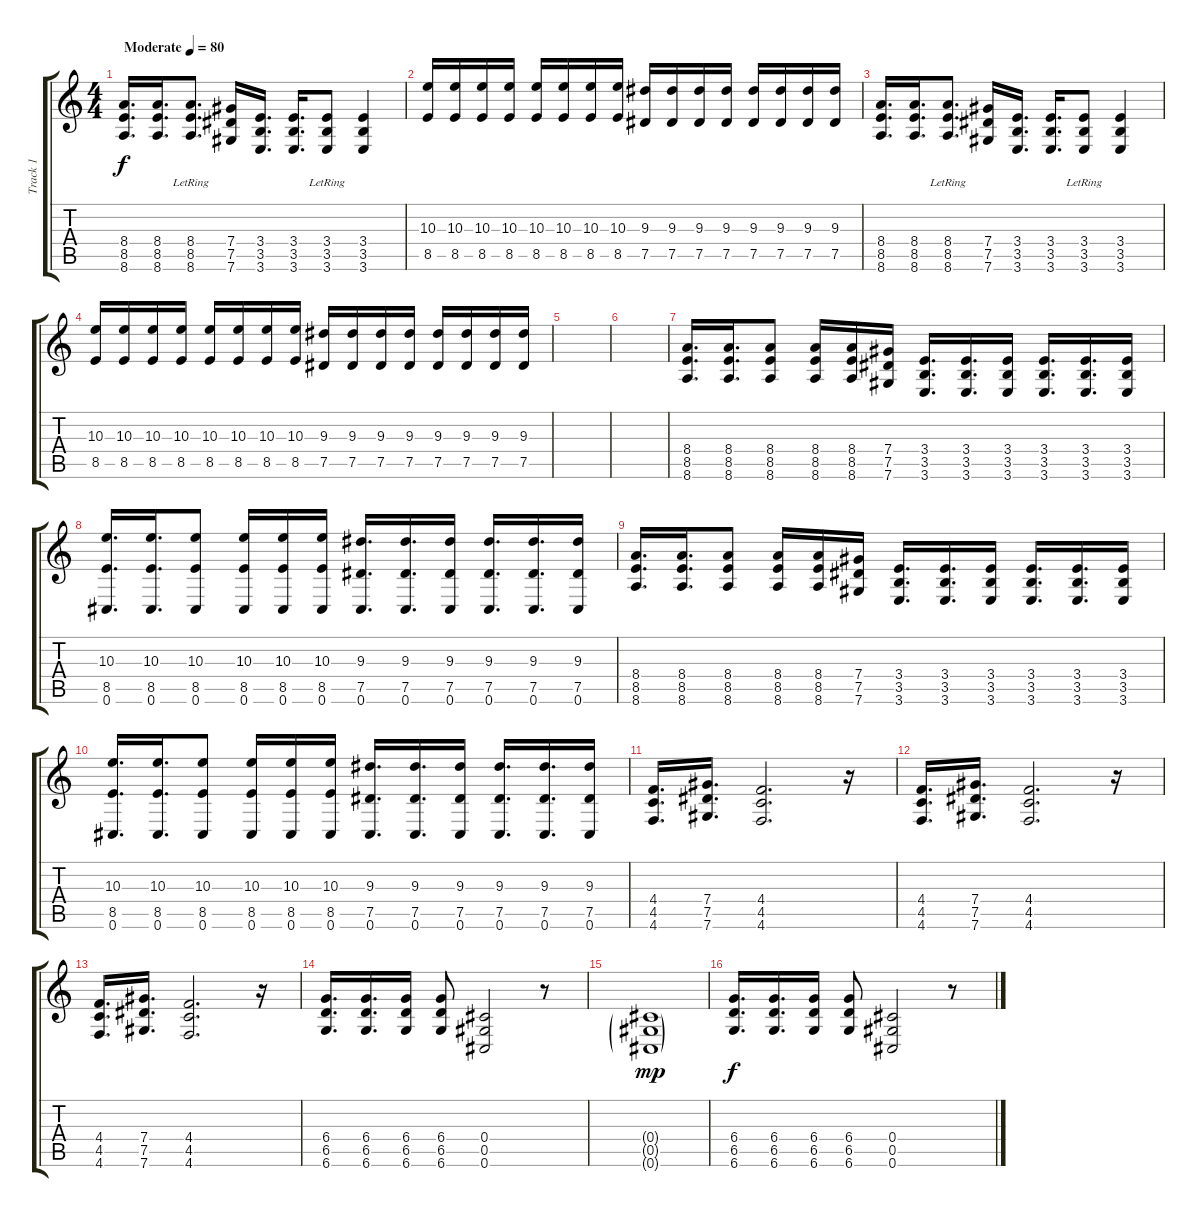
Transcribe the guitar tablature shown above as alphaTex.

\track ("Track 1" "Track 1") {instrument distortionguitar}
\staff {score tabs}
\tuning (Eb4 Bb3 Gb3 Db3 Ab2 Db2) {hide}
\ts (4 4)
\tempo (80 "Moderate")
\clef g2
\ks c
(8.4 8.5 8.6).16{d dy f instrument distortionguitar} (8.4 8.5 8.6).16{d} (8.4 8.5 8.6{lr}).8{d} (7.4 7.5 7.6).16 (3.4 3.5 3.6).16{d} (3.4 3.5 3.6).16{d} (3.4 3.5 3.6{lr}).8 (3.4 3.5 3.6).4 |
(10.3 8.5).16 (10.3 8.5).16 (10.3 8.5).16 (10.3 8.5).16 (10.3 8.5).16 (10.3 8.5).16 (10.3 8.5).16 (10.3 8.5).16 (9.3 7.5).16 (9.3 7.5).16 (9.3 7.5).16 (9.3 7.5).16 (9.3 7.5).16 (9.3 7.5).16 (9.3 7.5).16 (9.3 7.5).16 |
(8.4 8.5 8.6).16{d} (8.4 8.5 8.6).16{d} (8.4 8.5 8.6{lr}).8{d} (7.4 7.5 7.6).16 (3.4 3.5 3.6).16{d} (3.4 3.5 3.6).16{d} (3.4 3.5 3.6{lr}).8 (3.4 3.5 3.6).4 |
(10.3 8.5).16 (10.3 8.5).16 (10.3 8.5).16 (10.3 8.5).16 (10.3 8.5).16 (10.3 8.5).16 (10.3 8.5).16 (10.3 8.5).16 (9.3 7.5).16 (9.3 7.5).16 (9.3 7.5).16 (9.3 7.5).16 (9.3 7.5).16 (9.3 7.5).16 (9.3 7.5).16 (9.3 7.5).16 |
|
|
(8.4 8.5 8.6).16{d} (8.4 8.5 8.6).16{d} (8.4 8.5 8.6).8 (8.4 8.5 8.6).16 (8.4 8.5 8.6).16 (7.4 7.5 7.6).16 (3.4 3.5 3.6).16{d} (3.4 3.5 3.6).16{d} (3.4 3.5 3.6).16 (3.4 3.5 3.6).16{d} (3.4 3.5 3.6).16{d} (3.4 3.5 3.6).16 |
(10.3 8.5 0.6).16{d} (10.3 8.5 0.6).16{d} (10.3 8.5 0.6).8 (10.3 8.5 0.6).16 (10.3 8.5 0.6).16 (10.3 8.5 0.6).16 (9.3 7.5 0.6).16{d} (9.3 7.5 0.6).16{d} (9.3 7.5 0.6).16 (9.3 7.5 0.6).16{d} (9.3 7.5 0.6).16{d} (9.3 7.5 0.6).16 |
(8.4 8.5 8.6).16{d} (8.4 8.5 8.6).16{d} (8.4 8.5 8.6).8 (8.4 8.5 8.6).16 (8.4 8.5 8.6).16 (7.4 7.5 7.6).16 (3.4 3.5 3.6).16{d} (3.4 3.5 3.6).16{d} (3.4 3.5 3.6).16 (3.4 3.5 3.6).16{d} (3.4 3.5 3.6).16{d} (3.4 3.5 3.6).16 |
(10.3 8.5 0.6).16{d} (10.3 8.5 0.6).16{d} (10.3 8.5 0.6).8 (10.3 8.5 0.6).16 (10.3 8.5 0.6).16 (10.3 8.5 0.6).16 (9.3 7.5 0.6).16{d} (9.3 7.5 0.6).16{d} (9.3 7.5 0.6).16 (9.3 7.5 0.6).16{d} (9.3 7.5 0.6).16{d} (9.3 7.5 0.6).16 |
(4.4 4.5 4.6).16{d} (7.4 7.5 7.6).16{d} (4.4 4.5 4.6).2{d} r.16 |
(4.4 4.5 4.6).16{d} (7.4 7.5 7.6).16{d} (4.4 4.5 4.6).2{d} r.16 |
(4.4 4.5 4.6).16{d} (7.4 7.5 7.6).16{d} (4.4 4.5 4.6).2{d} r.16 |
(6.4 6.5 6.6).16{d} (6.4 6.5 6.6).16{d} (6.4 6.5 6.6).16 (6.4 6.5 6.6).8 (0.4 0.5 0.6).2 r.8 |
(0.4{g} 0.5{g} 0.6{g}).1{dy mp} |
(6.4 6.5 6.6).16{d dy f} (6.4 6.5 6.6).16{d} (6.4 6.5 6.6).16 (6.4 6.5 6.6).8 (0.4 0.5 0.6).2 r.8
